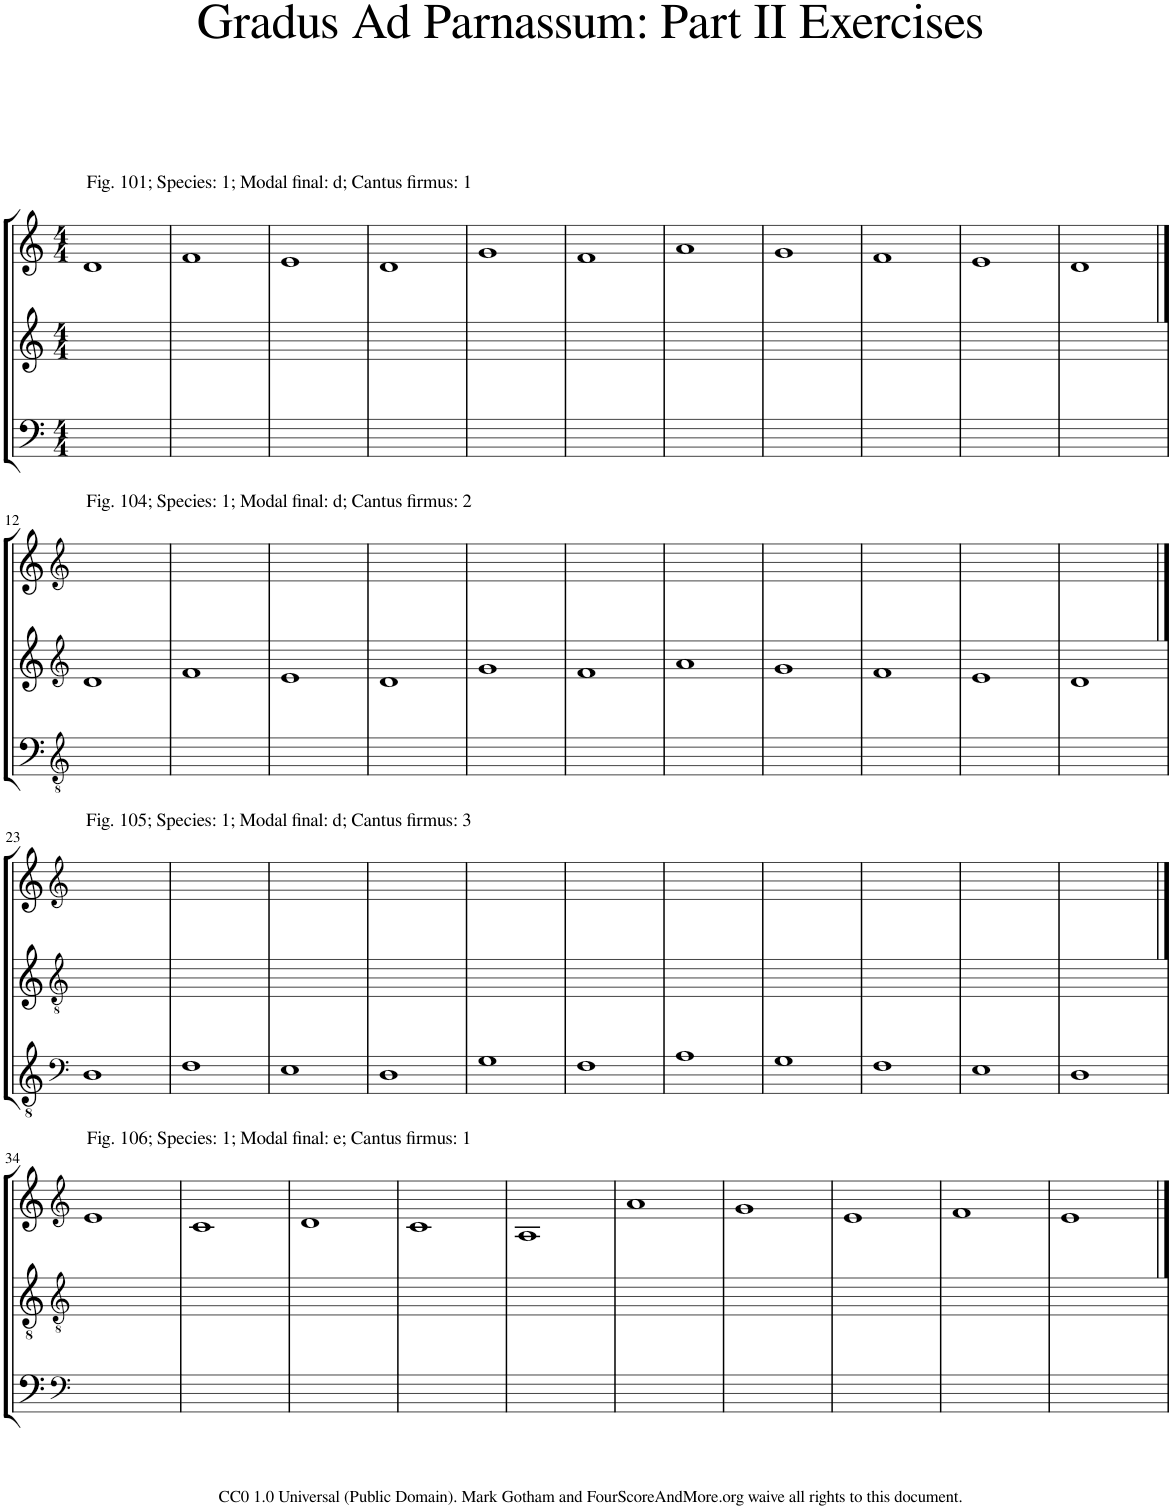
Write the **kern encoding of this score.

**kern	**kern	**kern
*part3	*part2	*part1
*staff3	*staff2	*staff1
*I"Piano	*I"Piano	*I"Piano
*I'Pno	*I'Pno	*I'Pno
*clefF4	*clefG2	*clefG2
*k[]	*k[]	*k[]
*M4/4	*M4/4	*M4/4
=1	=1	=1
!	!	!LO:TX:a:t=Fig. 101; Species&colon; 1; Modal final&colon; d; Cantus firmus&colon; 1
1ryy	1ryy	1d
=2	=2	=2
1ryy	1ryy	1f
=3	=3	=3
1ryy	1ryy	1e
=4	=4	=4
1ryy	1ryy	1d
=5	=5	=5
1ryy	1ryy	1g
=6	=6	=6
1ryy	1ryy	1f
=7	=7	=7
1ryy	1ryy	1a
=8	=8	=8
1ryy	1ryy	1g
=9	=9	=9
1ryy	1ryy	1f
=10	=10	=10
1ryy	1ryy	1e
=11	=11	=11
1ryy	1ryy	1d
!!LO:LB:g=z
==12	==12	==12
*clefGv2	*clefG2	*clefG2
!	!	!LO:TX:a:t=Fig. 104; Species&colon; 1; Modal final&colon; d; Cantus firmus&colon; 2
1ryy	1d	1ryy
=13	=13	=13
1ryy	1f	1ryy
=14	=14	=14
1ryy	1e	1ryy
=15	=15	=15
1ryy	1d	1ryy
=16	=16	=16
1ryy	1g	1ryy
=17	=17	=17
1ryy	1f	1ryy
=18	=18	=18
1ryy	1a	1ryy
=19	=19	=19
1ryy	1g	1ryy
=20	=20	=20
1ryy	1f	1ryy
=21	=21	=21
1ryy	1e	1ryy
=22	=22	=22
1ryy	1d	1ryy
!!LO:LB:g=z
==23	==23	==23
*clefF4	*clefGv2	*clefG2
!	!	!LO:TX:a:t=Fig. 105; Species&colon; 1; Modal final&colon; d; Cantus firmus&colon; 3
1D	1ryy	1ryy
=24	=24	=24
1F	1ryy	1ryy
=25	=25	=25
1E	1ryy	1ryy
=26	=26	=26
1D	1ryy	1ryy
=27	=27	=27
1G	1ryy	1ryy
=28	=28	=28
1F	1ryy	1ryy
=29	=29	=29
1A	1ryy	1ryy
=30	=30	=30
1G	1ryy	1ryy
=31	=31	=31
1F	1ryy	1ryy
=32	=32	=32
1E	1ryy	1ryy
=33	=33	=33
1D	1ryy	1ryy
!!LO:LB:g=z
==34	==34	==34
*clefF4	*clefGv2	*clefG2
!	!	!LO:TX:a:t=Fig. 106; Species&colon; 1; Modal final&colon; e; Cantus firmus&colon; 1
1ryy	1ryy	1e
=35	=35	=35
1ryy	1ryy	1c
=36	=36	=36
1ryy	1ryy	1d
=37	=37	=37
1ryy	1ryy	1c
=38	=38	=38
1ryy	1ryy	1A
=39	=39	=39
1ryy	1ryy	1a
=40	=40	=40
1ryy	1ryy	1g
=41	=41	=41
1ryy	1ryy	1e
=42	=42	=42
1ryy	1ryy	1f
=43	=43	=43
1ryy	1ryy	1e
==	==	==
*-	*-	*-
